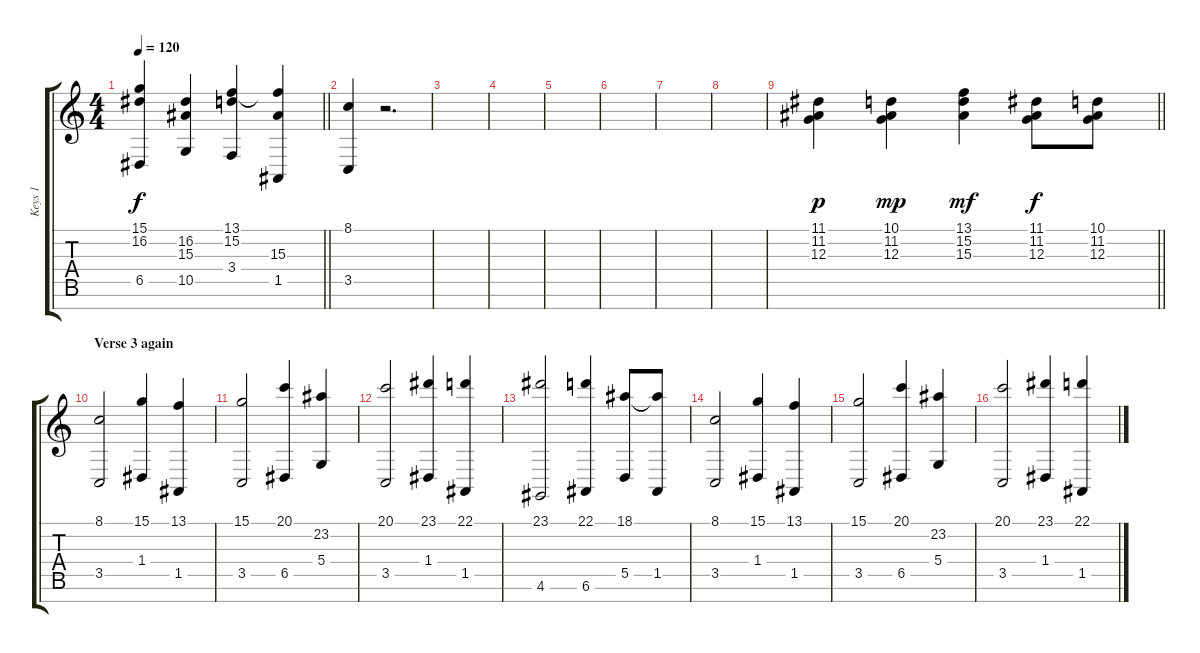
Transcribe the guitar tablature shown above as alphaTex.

\track ("Keys 1" "Keys 1") {instrument stringensemble1}
\staff {score tabs}
\tuning (E4 B3 G3 D3 A2 E2 B1) {hide}
\ts (4 4)
\tempo 120
\clef g2
\barLineRight lightlight
\ks c
(15.1 16.2 6.5).4{dy f} (16.2 15.3 10.5).4 (13.1 15.2 3.4).4 (13.1{t} 15.3 1.5).4 |
\section ("" "")
(8.1 3.5).4 r.2{d} |
|
|
|
|
|
|
\barLineRight lightlight
(11.1 11.2 12.3).4{dy p} (10.1 11.2 12.3).4{dy mp} (13.1 15.2 15.3).4{dy mf} (11.1 11.2 12.3).8{dy f} (10.1 11.2 12.3).8 |
\section ("" "Verse 3 again")
(8.1 3.5).2 (15.1 1.4).4 (13.1 1.5).4 |
(15.1 3.5).2 (20.1 6.5).4 (23.2 5.4).4 |
(20.1 3.5).2 (23.1 1.4).4 (22.1 1.5).4 |
(23.1 4.6).2 (22.1 6.6).4 (18.1 5.5).8 (18.1{t} 1.5).8 |
(8.1 3.5).2 (15.1 1.4).4 (13.1 1.5).4 |
(15.1 3.5).2 (20.1 6.5).4 (23.2 5.4).4 |
(20.1 3.5).2 (23.1 1.4).4 (22.1 1.5).4
